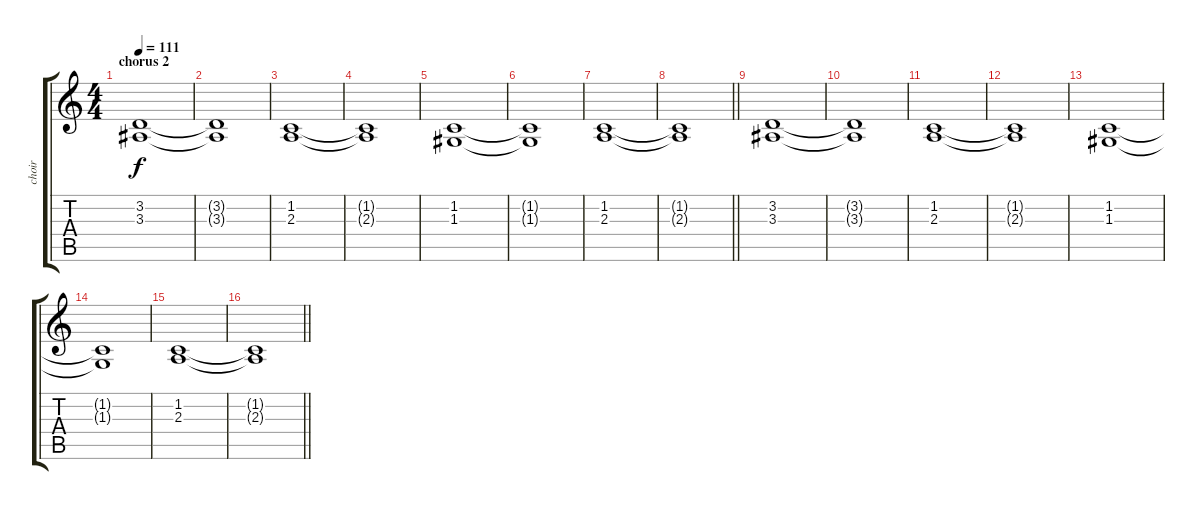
\track ("choir" "choir") {instrument fx7echoes}
\staff {score tabs}
\tuning (E4 B3 G3 D3 A2 E2) {hide}
\ts (4 4)
\section ("" "chorus 2")
\tempo 111
\clef g2
\ks c
(3.2 3.3).1{dy f} |
(3.2{t} 3.3{t}).1 |
(1.2 2.3).1 |
(1.2{t} 2.3{t}).1 |
(1.2 1.3).1 |
(1.2{t} 1.3{t}).1 |
(1.2 2.3).1 |
\barLineRight lightlight
(1.2{t} 2.3{t}).1 |
(3.2 3.3).1 |
(3.2{t} 3.3{t}).1 |
(1.2 2.3).1 |
(1.2{t} 2.3{t}).1 |
(1.2 1.3).1 |
(1.2{t} 1.3{t}).1 |
(1.2 2.3).1 |
\barLineRight lightlight
(1.2{t} 2.3{t}).1
